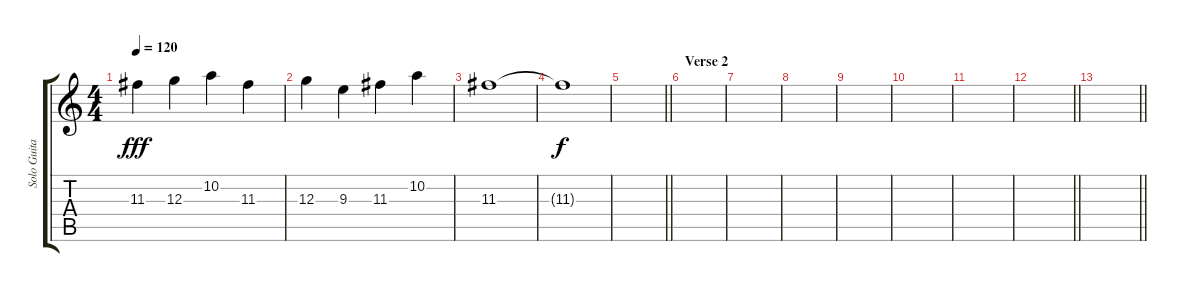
\track ("Solo Guitar" "Solo Guita") {instrument distortionguitar}
\staff {score tabs}
\tuning (E4 B3 G3 D3 A2 E2) {hide}
\ts (4 4)
\tempo 120
\clef g2
\ks c
11.3.4{dy fff} 12.3.4 10.2.4 11.3.4 |
12.3.4 9.3.4 11.3.4 10.2.4 |
11.3.1 |
11.3{t}.1{dy f} |
\barLineRight lightlight
|
\section ("" "Verse 2")
|
|
|
|
|
|
\barLineRight lightlight
|
\section ("" "")
\barLineRight lightlight
